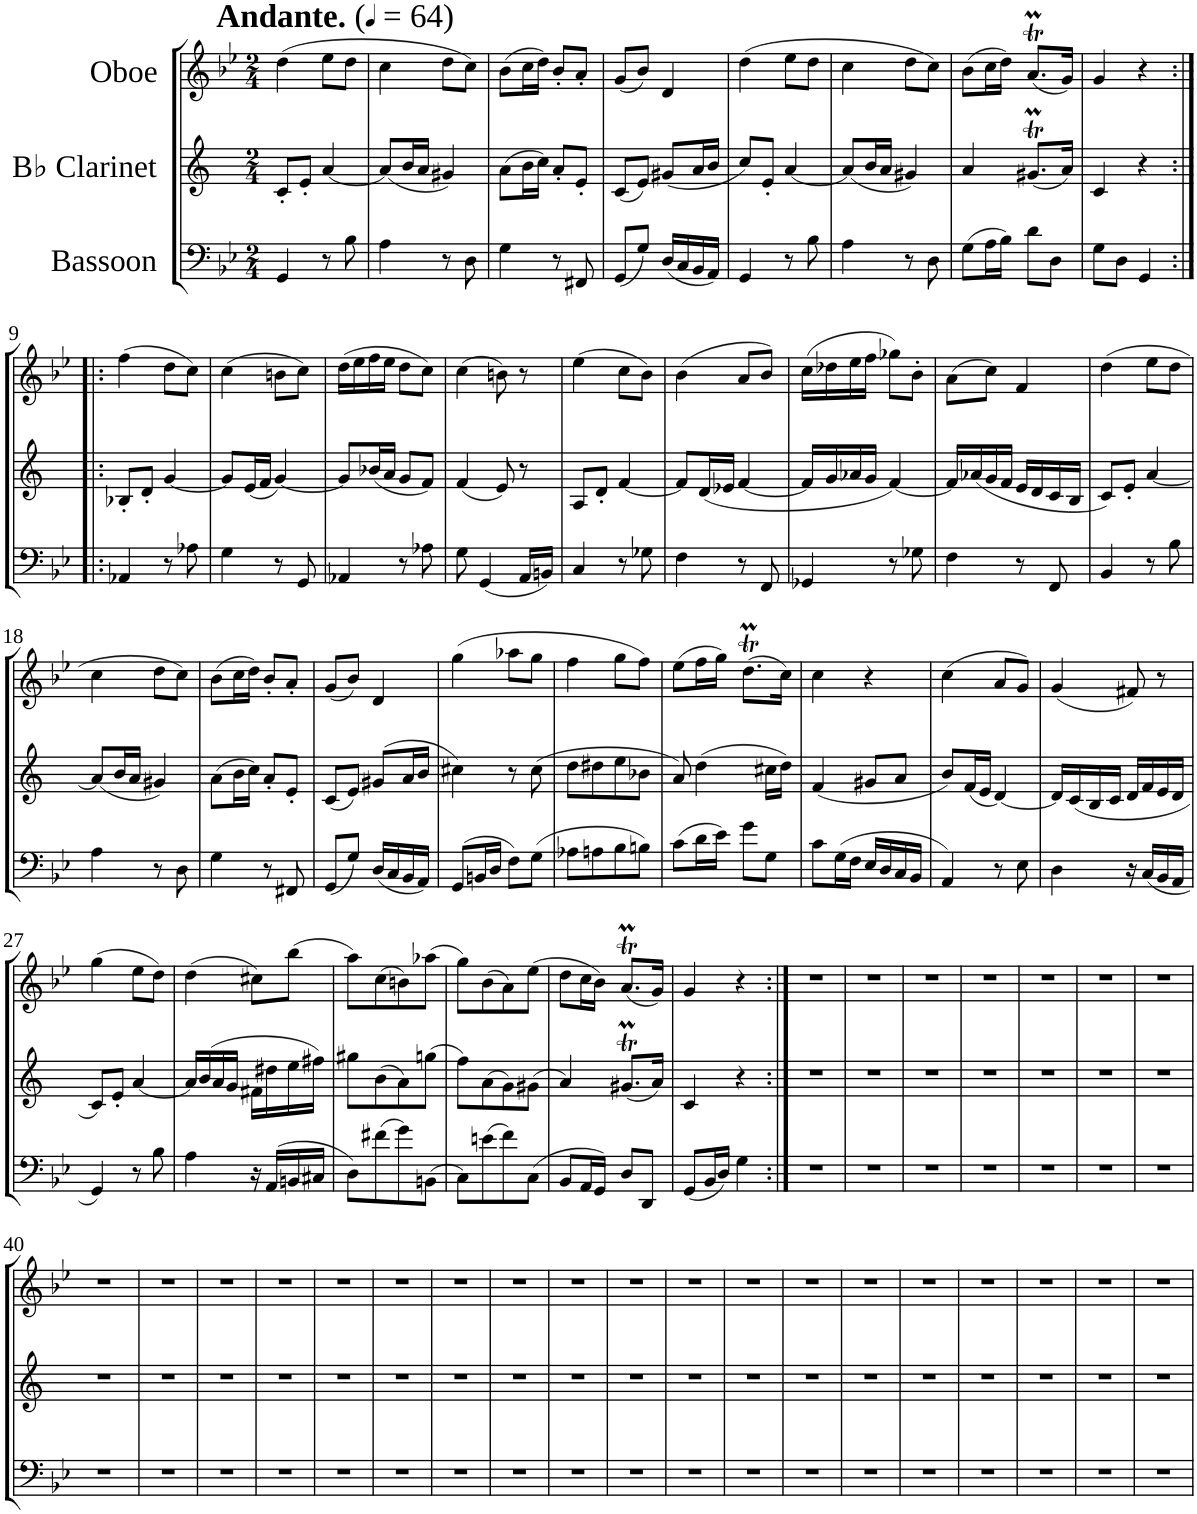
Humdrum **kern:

**kern	**kern	**kern
*part3	*part2	*part1
*staff3	*staff2	*staff1
*I"Bassoon	*I"Bb Clarinet	*I"Oboe
*I'Bsn	*I'Cl	*I'Ob
*clefF4	*clefG2	*clefG2
*	*Trd1c2	*
*k[b-e-]	*k[]	*k[b-e-]
*M2/4	*M2/4	*M2/4
*MM64	*MM64	*MM64
=1	=1	=1
!	!	!LO:TX:a:B:t=Andante.
4GG/	8c'/L	(4dd\
.	8e'/J	.
8r	[4a/	8ee-\L
8B-'~\	.	8dd\J
=2	=2	=2
4A\	(8a/L]	4cc\
.	16b/L	.
.	16a/JJ	.
8r	4g#X/)	8dd\L
8D'~\	.	8cc\J)
=3	=3	=3
4G\	(8a\L	(8b-\L
.	16b\L	16cc\L
.	16cc\JJ)	16dd\JJ)
8r	8a'/L	8b-'/L
8FF#X'~/	8e'/J	8a'/J
=4	=4	=4
(8GG/L	(8c/L	(8g/L
8G'/J)	8e'/J)	8b-'/J)
(16D/LL	(8g#X/L	4d'~/
16C/	.	.
16BB-/	16a/L	.
16AA/JJ)	16b/JJ	.
=5	=5	=5
4GG/	8cc'/L)	(4dd\
.	8e'/J	.
8r	[4a/	8ee-\L
8B-'~\	.	8dd\J
=6	=6	=6
4A\	(8a/L]	4cc\
.	16b/L	.
.	16a/JJ	.
8r	4g#X/)	8dd\L
8D'~\	.	8cc\J)
=7	=7	=7
(8G\L	4a/	(8b-\L
16A\L	.	16cc\L
16B-\JJ)	.	16dd\JJ)
.	qa	qb-
8d'~\L	(8.g#Xtm/L	(8.amt/L
8D'~\J	.	.
.	16a'~/Jk)	16g'~/Jk)
=8	=8	=8
8G'~\L	4c/	4g/
8D'~\J	.	.
4GG'~/	4r	4r
!!LO:LB:g=z
=9:|!|:	=9:|!|:	=9:|!|:
4AA-X/	8B-X'/L	(4ff\
.	8d'/J	.
8r	[4g/	8dd\L
8A-X'~\	.	8cc\J)
=10	=10	=10
4G\	8g/L]	(4cc\
.	(16e/L	.
.	16f/JJ	.
8r	[4g/)	8bn\L
8GG'~/	.	8cc\J)
=11	=11	=11
4AA-X/	8g/L]	(16dd\LL
.	.	16ee-\
.	(16b-X/L	16ff\
.	16a/JJ	16ee-\JJ
8r	8g/L	8dd\L
8A-X'~\	8f/J)	8cc\J)
=12	=12	=12
8G'~\	(4f/	(4cc\
(4GG/	.	.
.	8e/)	8bn\)
16AA/LL	8r	8r
16BBn/JJ)	.	.
=13	=13	=13
4C/	8A'/L	(4ee-\
.	8d'/J	.
8r	[4f/	8cc\L
8G-X'~\	.	8b-\J)
=14	=14	=14
4F\	8f/L]	(4b-\
.	(16d/L	.
.	16e-X/JJ	.
8r	[4f/	8a/L
8FF'~/	.	8b-/J)
=15	=15	=15
4GG-X/	16f/LL]	(16cc\LL
.	16g/	16dd-X\
.	16a-X/	16ee-\
.	16g/JJ	16ff\JJ
8r	[4f/)	8gg-X'\L)
8G-X'~\	.	8b-'\J
=16	=16	=16
4F\	16f/LL]	(8a\L
.	(16a-X/	.
.	16g/	8cc'\J)
.	16f/JJ	.
8r	16e/LL	4f'~/
.	16d/	.
8FF'~/	16c/	.
.	16B/JJ	.
=17	=17	=17
4BB-/	8c'/L)	(4dd\
.	8e'/J	.
8r	[4a/	8ee-\L
8B-'~\	.	8dd\J
!!LO:LB:g=z
=18	=18	=18
4A\	(8a/L]	4cc\
.	16b/L	.
.	16a/JJ	.
8r	4g#X/)	8dd\L
8D'~\	.	8cc\J)
=19	=19	=19
4G\	(8a\L	(8b-\L
.	16b\L	16cc\L
.	16cc\JJ)	16dd\JJ)
8r	8a'/L	8b-'/L
8FF#X'~/	8e'/J	8a'/J
=20	=20	=20
(8GG/L	(8c/L	(8g/L
8G'/J)	8e'/J)	8b-'/J)
(16D/LL	(8g#X/L	4d'~/
16C/	.	.
16BB-/	16a/L	.
16AA/JJ)	16b/JJ	.
=21	=21	=21
(8GG/L	4cc#X\)	(4gg\
16BBn/L	.	.
16D/JJ	.	.
8F'~\L)	8r	8aa-X\L
(8G\J	(8cc#\	8gg\J
=22	=22	=22
8A-X\L	8dd\L	4ff\
8An\	8dd#X\	.
8B-\	8ee\	8gg\L
8Bn\J)	8b-X\J	8ff\J)
=23	=23	=23
(8c\L	8a'~/)	(8ee-\L
16d\L	(4dd\	16ff\L
16e-\JJ)	.	16gg\JJ)
.	.	qee-
8g'~\L	.	(8.ddmt\L
8G'~\J	16cc#X\LL	.
.	16dd\JJ)	16cc\Jk)
=24	=24	=24
8c'~\L	(4f/	4cc\
(16G\L	.	.
16F\JJ	.	.
16E-/LL	8g#X/L	4r
16D/	.	.
16C/	8a/J	.
16BB-/JJ	.	.
=25	=25	=25
4AA/)	8b'~/L)	(4cc\
.	(16f/L	.
.	16e/JJ	.
8r	[4d/)	8a/L
8E-'~\	.	8g/J)
=26	=26	=26
4D\	16d/LL]	(4g/
.	(16c/	.
.	16B/	.
.	16c/JJ	.
16r	16d/LL	8f#X/)
(16C/LL	16f/	.
16BB-/	16e/	8r
16AA/JJ	16d/JJ	.
!!LO:LB:g=z
=27	=27	=27
4GG/)	8c'/L)	(4gg\
.	8e'/J	.
8r	[4a/	8ee-\L
8B-'~\	.	8dd\J)
=28	=28	=28
4A\	16a/LL]	(4dd\
.	(16b/	.
.	16a/	.
.	16g/JJ	.
16r	16f#X\LL	8cc#X\L)
(16AA/LL	16dd#X\	.
16BBn/	16ee\	(8bb-\J
16C#X/JJ	16ff#X\JJ)	.
=29	=29	=29
8D'~\L)	8gg#X'~\L	8aa'~\L)
(8f#X\	(8b\	(8cc\
8g'~\)	8a'~\)	8bn'~\)
(8BBn\J	(8ggn\J	(8aa-X\J
=30	=30	=30
8C'~\L)	8ff'~\L)	8gg'~\L)
(8en\	(8a\	(8b-\
8f'~\)	8g'~\)	8a'~\)
(8C\J	(8g#X\J	(8ee-\J
=31	=31	=31
8BB-/L	4a/)	8dd\L
16AA/L	.	16cc\L
16GG/JJ)	.	16b-\JJ)
.	qa	qb-
8D'~/L	(8.g#Xtm/L	(8.atm/L
8DD'~/J	.	.
.	16a'~/Jk)	16g'~/Jk)
=32	=32	=32
(8GG/L	4c/	4g/
16BB-/L	.	.
16D/JJ)	.	.
4G'~\	4r	4r
=33:|!	=33:|!	=33:|!
2r	2r	2r
=34	=34	=34
2r	2r	2r
=35	=35	=35
2r	2r	2r
=36	=36	=36
2r	2r	2r
=37	=37	=37
2r	2r	2r
=38	=38	=38
2r	2r	2r
=39	=39	=39
2r	2r	2r
!!LO:LB:g=z
=40	=40	=40
2r	2r	2r
=41	=41	=41
2r	2r	2r
=42	=42	=42
2r	2r	2r
=43	=43	=43
2r	2r	2r
=44	=44	=44
2r	2r	2r
=45	=45	=45
2r	2r	2r
=46	=46	=46
2r	2r	2r
=47	=47	=47
2r	2r	2r
=48	=48	=48
2r	2r	2r
=49	=49	=49
2r	2r	2r
=50	=50	=50
2r	2r	2r
=51	=51	=51
2r	2r	2r
=52	=52	=52
2r	2r	2r
=53	=53	=53
2r	2r	2r
=54	=54	=54
2r	2r	2r
=55	=55	=55
2r	2r	2r
=56	=56	=56
2r	2r	2r
=57	=57	=57
2r	2r	2r
=58	=58	=58
2r	2r	2r
=	=	=
*-	*-	*-
